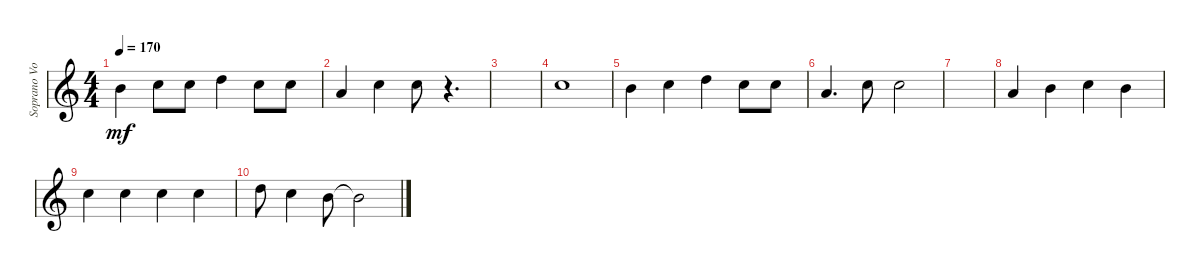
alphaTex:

\track ("Soprano Voice" "Soprano Vo") {instrument voiceoohs}
\staff {score}
\tuning (E4 B3 G3 D3 A2 E2 B1) {hide}
\ts (4 4)
\tempo 170
\clef g2
\ks c
7.1.4{dy mf} 8.1.8 8.1.8 10.1.4 8.1.8 8.1.8 |
5.1.4 8.1.4 8.1.8 r.4{d} |
|
8.1.1 |
7.1.4 8.1.4 10.1.4 8.1.8 8.1.8 |
5.1.4{d} 8.1.8 8.1.2 |
|
5.1.4 7.1.4 8.1.4 7.1.4 |
8.1.4 8.1.4 8.1.4 8.1.4 |
10.1.8 8.1.4 7.1.8 7.1{t}.2
